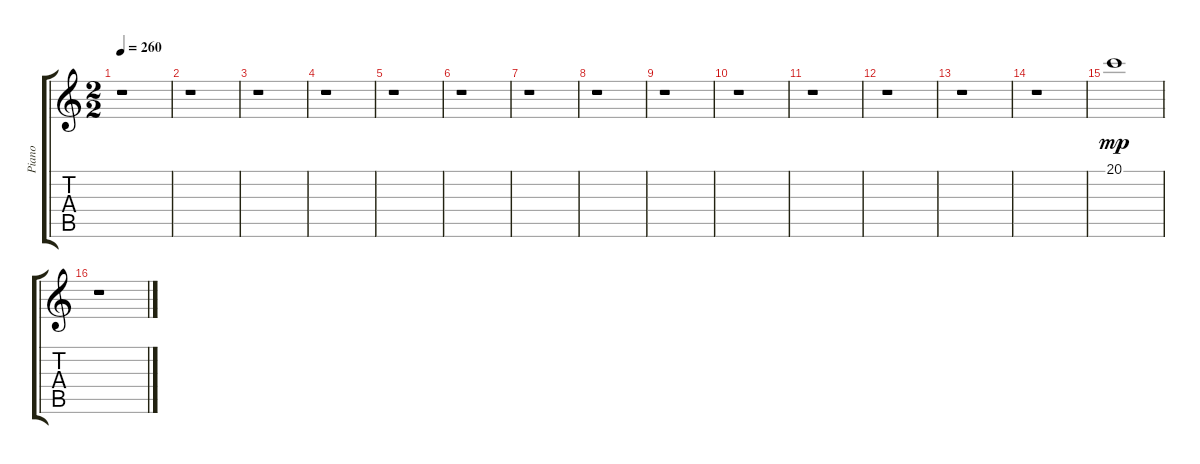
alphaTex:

\track ("Piano" "Piano") {instrument acousticgrandpiano}
\staff {score tabs}
\tuning (E4 B3 G3 D3 A2 E2) {hide}
\ts (2 2)
\tempo 260
\clef g2
\ks c
r.1{dy mp} |
r.1 |
r.1 |
r.1 |
r.1 |
r.1 |
r.1 |
r.1 |
r.1 |
r.1 |
r.1 |
r.1 |
r.1 |
r.1 |
20.1.1 |
r.1
